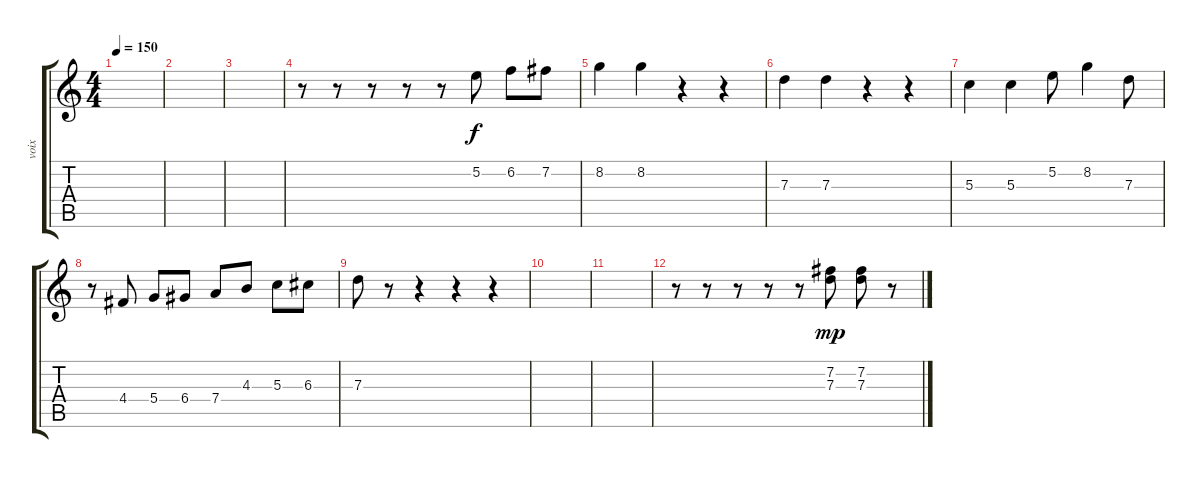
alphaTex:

\track ("voix" "voix") {instrument distortionguitar}
\staff {score tabs}
\tuning (E4 B3 G3 D3 A2 E2) {hide}
\ts (4 4)
\tempo 150
\clef g2
\ks c
|
|
|
r.8 r.8 r.8 r.8 r.8 5.2.8 6.2.8 7.2.8 |
8.2.4 8.2.4 r.4 r.4 |
7.3.4 7.3.4 r.4 r.4 |
5.3.4 5.3.4 5.2.8 8.2.4 7.3.8 |
r.8 4.4.8 5.4.8 6.4.8 7.4.8 4.3.8 5.3.8 6.3.8 |
7.3.8 r.8 r.4 r.4 r.4 |
|
|
r.8 r.8 r.8 r.8 r.8 (7.2 7.3).8{dy mp} (7.2 7.3).8 r.8
